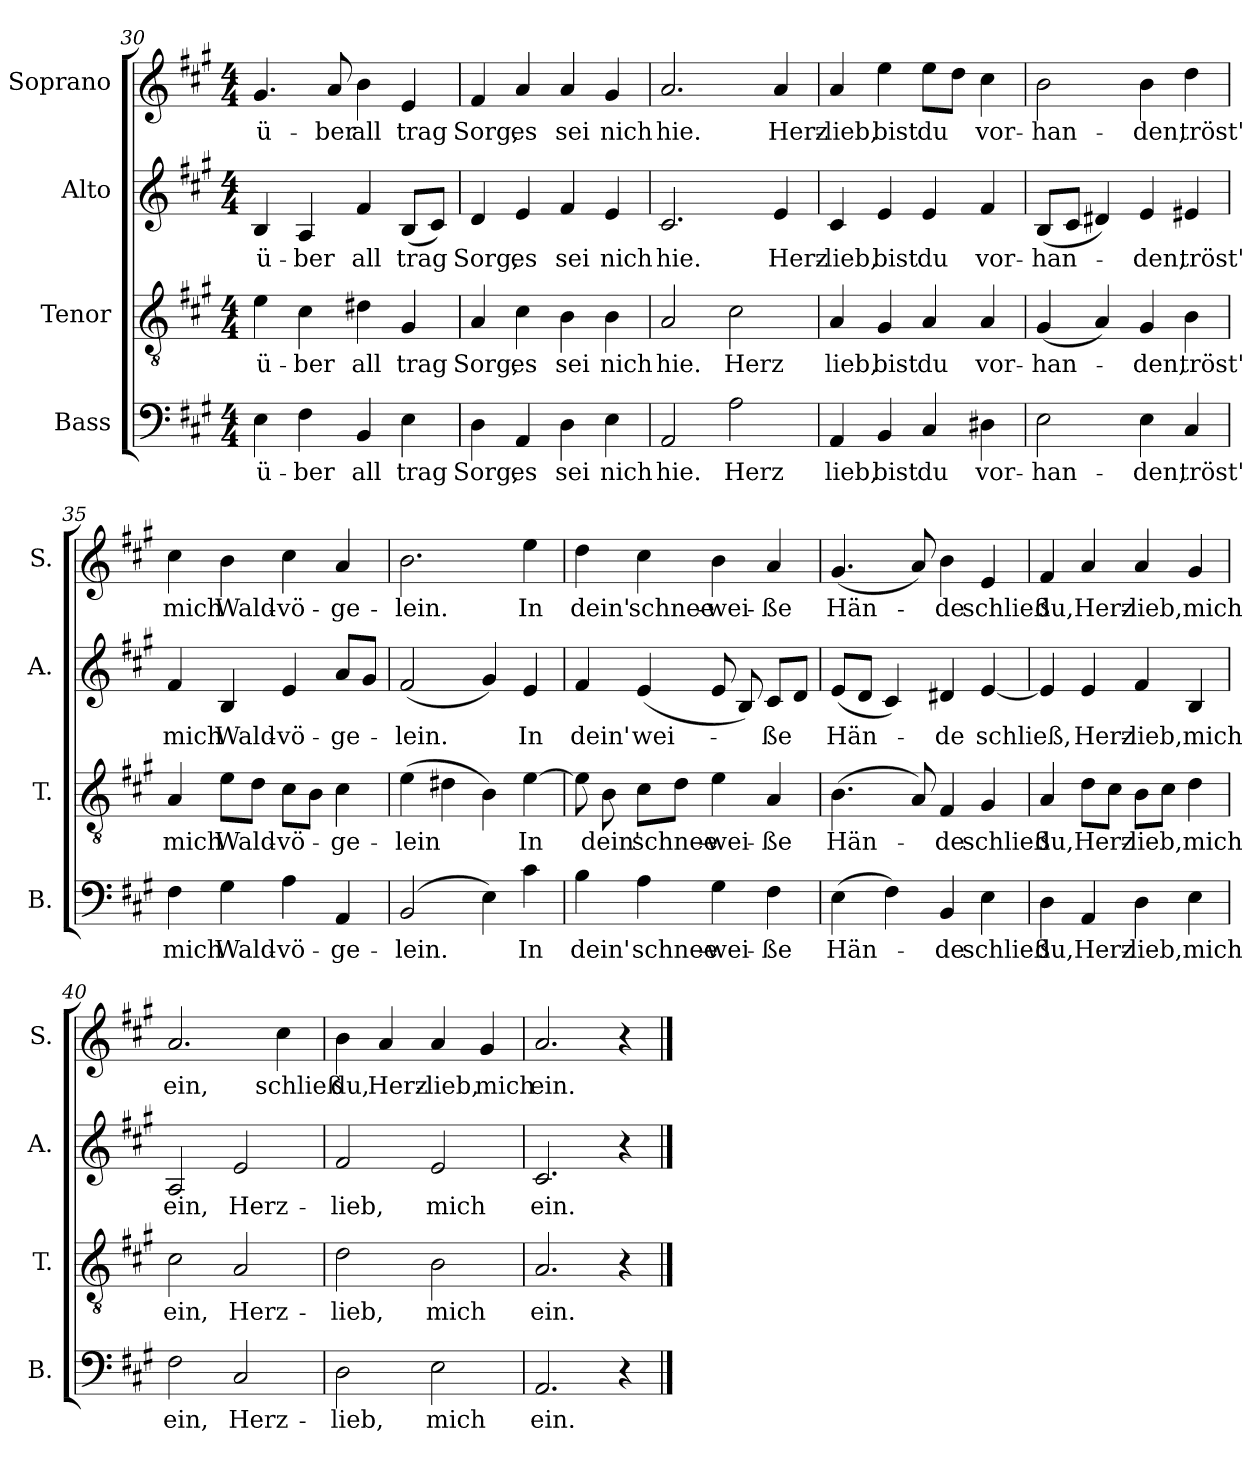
**kern	**text	**kern	**text	**kern	**text	**kern	**text
*part4	*part4	*part3	*part3	*part2	*part2	*part1	*part1
*staff4	*staff4	*staff3	*staff3	*staff2	*staff2	*staff1	*staff1
*I"Bass	*	*I"Tenor	*	*I"Alto	*	*I"Soprano	*
*I'B.	*	*I'T.	*	*I'A.	*	*I'S.	*
*clefF4	*	*clefGv2	*	*clefG2	*	*clefG2	*
*k[f#c#g#]	*	*k[f#c#g#]	*	*k[f#c#g#]	*	*k[f#c#g#]	*
*M4/4	*	*M4/4	*	*M4/4	*	*M4/4	*
=30	=30	=30	=30	=30	=30	=30	=30
!	!LO:LY:b	!	!LO:LY:b	!	!LO:LY:b	!	!LO:LY:b
4E\	ü-	4e\	ü-	4B/	ü-	4.g#/	ü-
!	!LO:LY:b	!	!LO:LY:b	!	!LO:LY:b	!	!
4F#\	ber	4c#\	ber	4A/	ber	.	.
!	!	!	!	!	!	!	!LO:LY:b
.	.	.	.	.	.	8a/	ber
!	!LO:LY:b	!	!LO:LY:b	!	!LO:LY:b	!	!LO:LY:b
4BB/	all	4d#X\	all	4f#/	all	4b\	all
!	!LO:LY:b	!	!LO:LY:b	!	!LO:LY:b	!	!LO:LY:b
4E\	trag	4G#/	trag	(<8B/L	trag	4e/	trag
.	.	.	.	8c#/J)	.	.	.
=31	=31	=31	=31	=31	=31	=31	=31
!	!LO:LY:b	!	!LO:LY:b	!	!LO:LY:b	!	!LO:LY:b
4D\	Sorg,	4A/	Sorg,	4d/	Sorg,	4f#/	Sorg,
!	!LO:LY:b	!	!LO:LY:b	!	!LO:LY:b	!	!LO:LY:b
4AA/	es	4c#\	es	4e/	es	4a/	es
!	!LO:LY:b	!	!LO:LY:b	!	!LO:LY:b	!	!LO:LY:b
4D\	sei	4B\	sei	4f#/	sei	4a/	sei
!	!LO:LY:b	!	!LO:LY:b	!	!LO:LY:b	!	!LO:LY:b
4E\	nich	4B\	nich	4e/	nich	4g#/	nich
=32	=32	=32	=32	=32	=32	=32	=32
!	!LO:LY:b	!	!LO:LY:b	!	!LO:LY:b	!	!LO:LY:b
2AA/	hie.	2A/	hie.	2.c#/	hie.	2.a/	hie.
!	!LO:LY:b	!	!LO:LY:b	!	!	!	!
2A\	Herz	2c#\	Herz	.	.	.	.
!	!	!	!	!	!LO:LY:b	!	!LO:LY:b
.	.	.	.	4e/	Herz-	4a/	Herz-
=33	=33	=33	=33	=33	=33	=33	=33
!	!LO:LY:b	!	!LO:LY:b	!	!LO:LY:b	!	!LO:LY:b
4AA/	-lieb,	4A/	-lieb,	4c#/	-lieb,	4a/	-lieb,
!	!LO:LY:b	!	!LO:LY:b	!	!LO:LY:b	!	!LO:LY:b
4BB/	bist	4G#/	bist	4e/	bist	4ee\	bist
!	!LO:LY:b	!	!LO:LY:b	!	!LO:LY:b	!	!LO:LY:b
4C#/	du	4A/	du	4e/	du	8ee\L	du
.	.	.	.	.	.	8dd\J	.
!	!LO:LY:b	!	!LO:LY:b	!	!LO:LY:b	!	!LO:LY:b
4D#X\	vor-	4A/	vor-	4f#/	vor-	4cc#\	vor-
!!LO:LB:g=z
=34	=34	=34	=34	=34	=34	=34	=34
!	!LO:LY:b	!	!LO:LY:b	!	!LO:LY:b	!	!LO:LY:b
2E\	-han-	(<4G#/	-han-	(<8B/L	-han-	2b\	-han-
.	.	.	.	8c#/J	.	.	.
.	.	4A/)	.	4d#X/)	.	.	.
!	!LO:LY:b	!	!LO:LY:b	!	!LO:LY:b	!	!LO:LY:b
4E\	-den,	4G#/	-den,	4e/	-den,	4b\	-den,
!	!LO:LY:b	!	!LO:LY:b	!	!LO:LY:b	!	!LO:LY:b
4C#/	tröst'	4B\	tröst'	4e#X/	tröst'	4dd\	tröst'
=35	=35	=35	=35	=35	=35	=35	=35
!	!LO:LY:b	!	!LO:LY:b	!	!LO:LY:b	!	!LO:LY:b
4F#\	mich	4A/	mich	4f#/	mich	4cc#\	mich
!	!LO:LY:b	!	!LO:LY:b	!	!LO:LY:b	!	!LO:LY:b
4G#\	Wald-	8e\L	Wald-	4B/	Wald-	4b\	Wald-
.	.	8d\J	.	.	.	.	.
!	!LO:LY:b	!	!LO:LY:b	!	!LO:LY:b	!	!LO:LY:b
4A\	-vö-	8c#\L	-vö-	4e/	-vö-	4cc#\	-vö-
.	.	8B\J	.	.	.	.	.
!	!LO:LY:b	!	!LO:LY:b	!	!LO:LY:b	!	!LO:LY:b
4AA/	-ge-	4c#\	-ge-	8a/L	-ge-	4a/	-ge-
.	.	.	.	8g#/J	.	.	.
=36	=36	=36	=36	=36	=36	=36	=36
!	!LO:LY:b	!	!LO:LY:b	!	!LO:LY:b	!	!LO:LY:b
(>2BB/	-lein.	(>4e\	-lein	(<2f#/	-lein.	2.b\	-lein.
.	.	4d#X\	.	.	.	.	.
4E\)	.	4B\)	.	4g#/)	.	.	.
!	!LO:LY:b	!	!LO:LY:b	!	!LO:LY:b	!	!LO:LY:b
4c#\	In	[4e\	In	4e/	In	4ee\	In
=37	=37	=37	=37	=37	=37	=37	=37
!	!LO:LY:b	!	!	!	!LO:LY:b	!	!LO:LY:b
4B\	dein'	8e\]	.	4f#/	dein'	4dd\	dein'
!	!	!	!LO:LY:b	!	!	!	!
.	.	8B\	dein'	.	.	.	.
!	!LO:LY:b	!	!LO:LY:b	!	!LO:LY:b	!	!LO:LY:b
4A\	schnee-	8c#\L	schnee-	(<4e/	wei-	4cc#\	schnee-
.	.	8d\J	.	.	.	.	.
!	!LO:LY:b	!	!LO:LY:b	!	!	!	!LO:LY:b
4G#\	-wei-	4e\	-wei-	8e/	.	4b\	-wei-
.	.	.	.	8B/)	.	.	.
!	!LO:LY:b	!	!LO:LY:b	!	!LO:LY:b	!	!LO:LY:b
4F#\	-ße	4A/	-ße	8c#/L	-ße	4a/	-ße
.	.	.	.	8d/J	.	.	.
!!LO:PB:g=z
=38	=38	=38	=38	=38	=38	=38	=38
!	!LO:LY:b	!	!LO:LY:b	!	!LO:LY:b	!	!LO:LY:b
(>4E\	Hän-	(>4.B\	Hän-	(<8e/L	Hän-	(<4.g#/	Hän-
.	.	.	.	8d/J	.	.	.
4F#\)	.	.	.	4c#/)	.	.	.
.	.	8A/)	.	.	.	8a/)	.
!	!LO:LY:b	!	!LO:LY:b	!	!LO:LY:b	!	!LO:LY:b
4BB/	-de	4F#/	-de	4d#X/	-de	4b\	-de
!	!LO:LY:b	!	!LO:LY:b	!	!LO:LY:b	!	!LO:LY:b
4E\	schließ	4G#/	schließ	[4e/	schließ,	4e/	schließ
=39	=39	=39	=39	=39	=39	=39	=39
!	!LO:LY:b	!	!LO:LY:b	!	!	!	!LO:LY:b
4D\	du,	4A/	du,	4e/]	.	4f#/	du,
!	!LO:LY:b	!	!LO:LY:b	!	!LO:LY:b	!	!LO:LY:b
4AA/	Herz-	8d\L	Herz-	4e/	Herz-	4a/	Herz-
.	.	8c#\J	.	.	.	.	.
!	!LO:LY:b	!	!LO:LY:b	!	!LO:LY:b	!	!LO:LY:b
4D\	-lieb,	8B\L	-lieb,	4f#/	-lieb,	4a/	-lieb,
.	.	8c#\J	.	.	.	.	.
!	!LO:LY:b	!	!LO:LY:b	!	!LO:LY:b	!	!LO:LY:b
4E\	mich	4d\	mich	4B/	mich	4g#/	mich
=40	=40	=40	=40	=40	=40	=40	=40
!	!LO:LY:b	!	!LO:LY:b	!	!LO:LY:b	!	!LO:LY:b
2F#\	ein,	2c#\	ein,	2A/	ein,	2.a/	ein,
!	!LO:LY:b	!	!LO:LY:b	!	!LO:LY:b	!	!
2C#/	Herz-	2A/	Herz-	2e/	Herz-	.	.
!	!	!	!	!	!	!	!LO:LY:b
.	.	.	.	.	.	4cc#\	schließ
=41	=41	=41	=41	=41	=41	=41	=41
!	!LO:LY:b	!	!LO:LY:b	!	!LO:LY:b	!	!LO:LY:b
2D\	-lieb,	2d\	-lieb,	2f#/	-lieb,	4b\	du,
!	!	!	!	!	!	!	!LO:LY:b
.	.	.	.	.	.	4a/	Herz-
!	!LO:LY:b	!	!LO:LY:b	!	!LO:LY:b	!	!LO:LY:b
2E\	mich	2B\	mich	2e/	mich	4a/	-lieb,
!	!	!	!	!	!	!	!LO:LY:b
.	.	.	.	.	.	4g#/	mich
=42	=42	=42	=42	=42	=42	=42	=42
!	!LO:LY:b	!	!LO:LY:b	!	!LO:LY:b	!	!LO:LY:b
2.AA/	ein.	2.A/	ein.	2.c#/	ein.	2.a/	ein.
4r	.	4r	.	4r	.	4r	.
==	==	==	==	==	==	==	==
*-	*-	*-	*-	*-	*-	*-	*-
